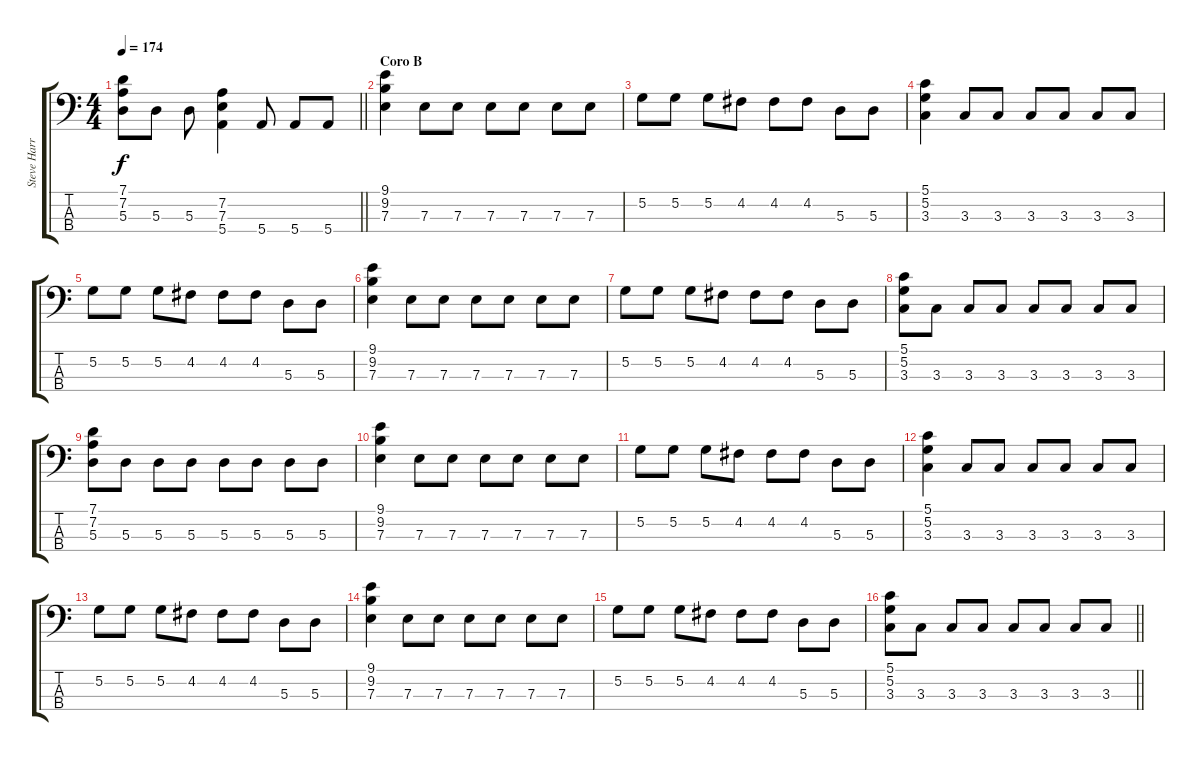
\track ("Steve Harris" "Steve Harr") {instrument electricbassfinger}
\staff {score tabs}
\tuning (G2 D2 A1 E1) {hide}
\ts (4 4)
\tempo 174
\clef f4
\barLineRight lightlight
\ks c
(7.1{t} 7.2{t} 5.3{t}).8{dy f} 5.3.8 5.3.8 (7.2 7.3 5.4).4 5.4.8 5.4.8 5.4.8 |
\section ("" "Coro B")
(9.1 9.2 7.3).4 7.3.8 7.3.8 7.3.8 7.3.8 7.3.8 7.3.8 |
5.2.8 5.2.8 5.2.8 4.2.8 4.2.8 4.2.8 5.3.8 5.3.8 |
(5.1 5.2 3.3).4 3.3.8 3.3.8 3.3.8 3.3.8 3.3.8 3.3.8 |
5.2.8 5.2.8 5.2.8 4.2.8 4.2.8 4.2.8 5.3.8 5.3.8 |
(9.1 9.2 7.3).4 7.3.8 7.3.8 7.3.8 7.3.8 7.3.8 7.3.8 |
5.2.8 5.2.8 5.2.8 4.2.8 4.2.8 4.2.8 5.3.8 5.3.8 |
(5.1 5.2 3.3).8 3.3.8 3.3.8 3.3.8 3.3.8 3.3.8 3.3.8 3.3.8 |
(7.1 7.2 5.3).8 5.3.8 5.3.8 5.3.8 5.3.8 5.3.8 5.3.8 5.3.8 |
(9.1 9.2 7.3).4 7.3.8 7.3.8 7.3.8 7.3.8 7.3.8 7.3.8 |
5.2.8 5.2.8 5.2.8 4.2.8 4.2.8 4.2.8 5.3.8 5.3.8 |
(5.1 5.2 3.3).4 3.3.8 3.3.8 3.3.8 3.3.8 3.3.8 3.3.8 |
5.2.8 5.2.8 5.2.8 4.2.8 4.2.8 4.2.8 5.3.8 5.3.8 |
(9.1 9.2 7.3).4 7.3.8 7.3.8 7.3.8 7.3.8 7.3.8 7.3.8 |
5.2.8 5.2.8 5.2.8 4.2.8 4.2.8 4.2.8 5.3.8 5.3.8 |
\barLineRight lightlight
(5.1 5.2 3.3).8 3.3.8 3.3.8 3.3.8 3.3.8 3.3.8 3.3.8 3.3.8
